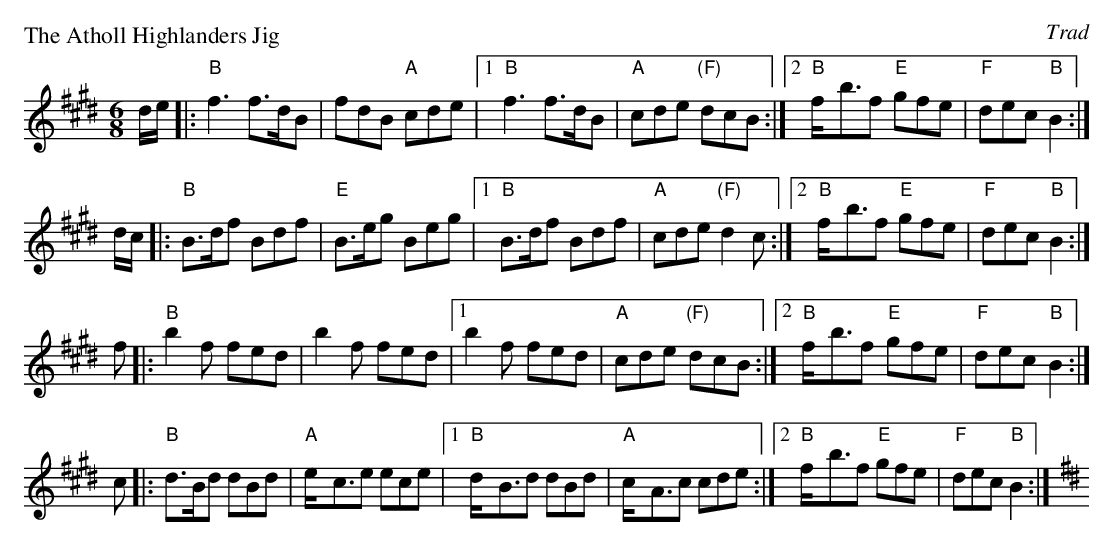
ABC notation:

X:1
P: The Atholl Highlanders Jig
O: Trad
M: 6/8
L: 1/8
K: BMix
d/e/ |: "B"f3 f>dB  | fdB "A"cde  |1 "B"f3 f>dB  | "A"cde "(F)"dcB :|2 "B"f-<bf "E"gfe | "F"dec "B"B2 :|
d/c/ |: "B"B>df Bdf | "E"B>eg Beg |1 "B"B>df Bdf | "A"cde "(F)"d2c :|2 "B"f-<bf "E"gfe | "F"dec "B"B2 :|
 f   |: "B"b2f fed  | b2f fed     |1  b2f fed    | "A"cde "(F)"dcB :|2 "B"f-<bf "E"gfe | "F"dec "B"B2 :|
 c   |: "B"d>Bd dBd | "A"e-<ce ece |1 "B"d-<Bd dBd | "A"c-<Ac cde :|2 "B"f-<bf "E"gfe | "F"dec "B"B2 :| [K:G^d]\
